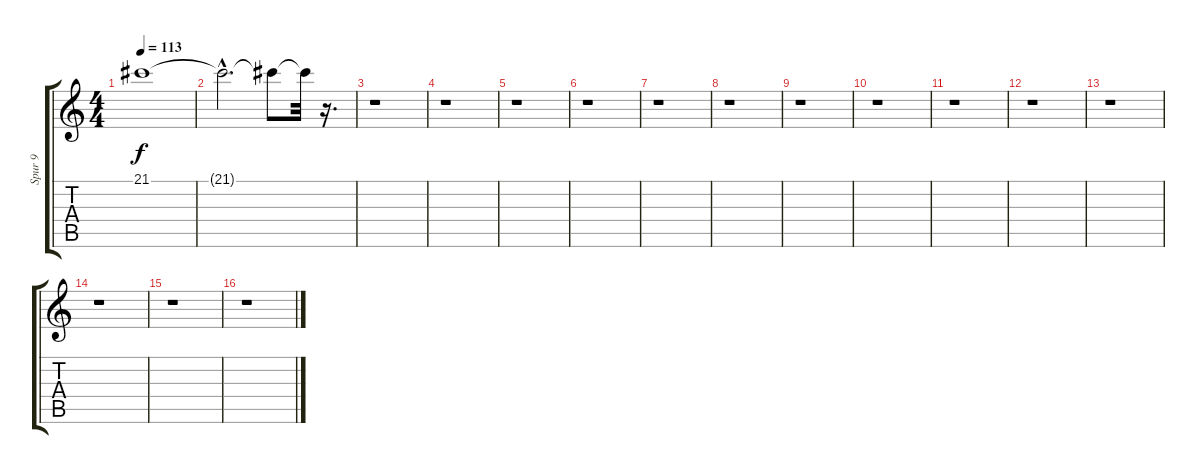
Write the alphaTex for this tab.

\track ("Spur 9" "Spur 9") {instrument stringensemble2}
\staff {score tabs}
\tuning (E4 B3 G3 D3 A2 E2) {hide}
\ts (4 4)
\tempo 113
\clef g2
\ks c
21.1{t}.1{dy f} |
21.1{hac t}.2{d} 21.1{t}.8 21.1{t}.32 r.16{d} |
r.1 |
r.1 |
r.1 |
r.1 |
r.1 |
r.1 |
r.1 |
r.1 |
r.1 |
r.1 |
r.1 |
r.1 |
r.1 |
r.1
